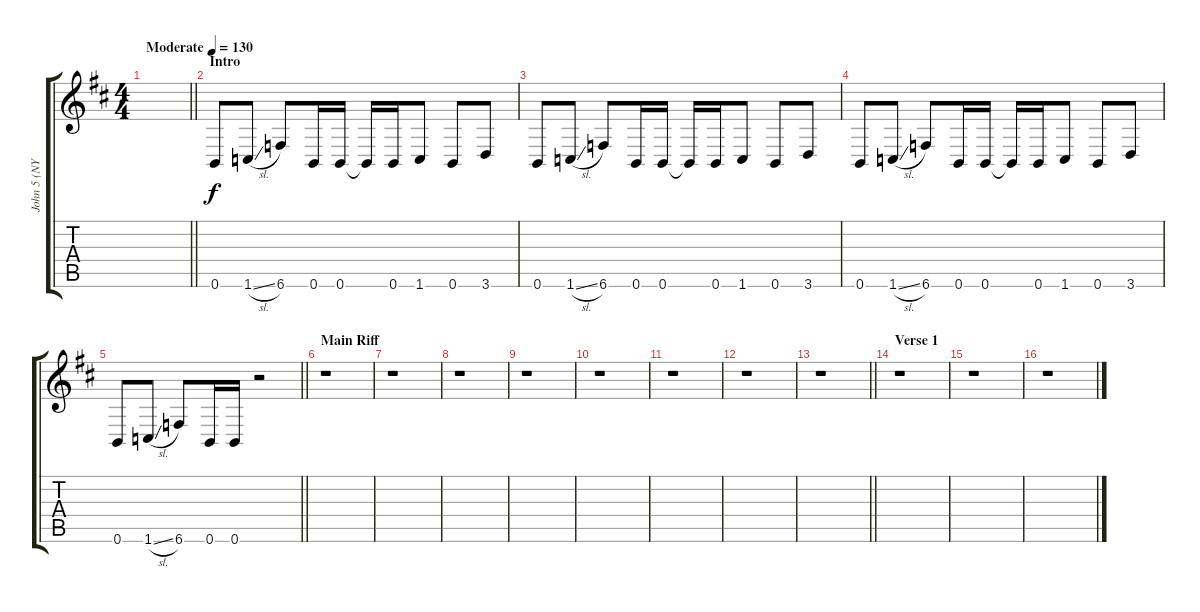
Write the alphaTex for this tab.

\track ("John 5 (NYLON)" "John 5 (NY") {instrument acousticguitarnylon}
\staff {score tabs}
\tuning (E4 B3 G3 D3 A2 B1) {hide}
\ts (4 4)
\tempo (130 "Moderate")
\clef g2
\barLineRight lightlight
\ks d
|
\section ("" "Intro")
0.6.8 1.6{sl}.8 6.6.8 0.6.16 0.6.16 0.6{t}.16 0.6.16 1.6.8 0.6.8 3.6.8 |
0.6.8 1.6{sl}.8 6.6.8 0.6.16 0.6.16 0.6{t}.16 0.6.16 1.6.8 0.6.8 3.6.8 |
0.6.8 1.6{sl}.8 6.6.8 0.6.16 0.6.16 0.6{t}.16 0.6.16 1.6.8 0.6.8 3.6.8 |
\barLineRight lightlight
0.6.8 1.6{sl}.8 6.6.8 0.6.16 0.6.16 r.2 |
\section ("" "Main Riff")
r.1 |
r.1 |
r.1 |
r.1 |
r.1 |
r.1 |
r.1 |
\barLineRight lightlight
r.1 |
\section ("" "Verse 1")
r.1 |
r.1 |
r.1
